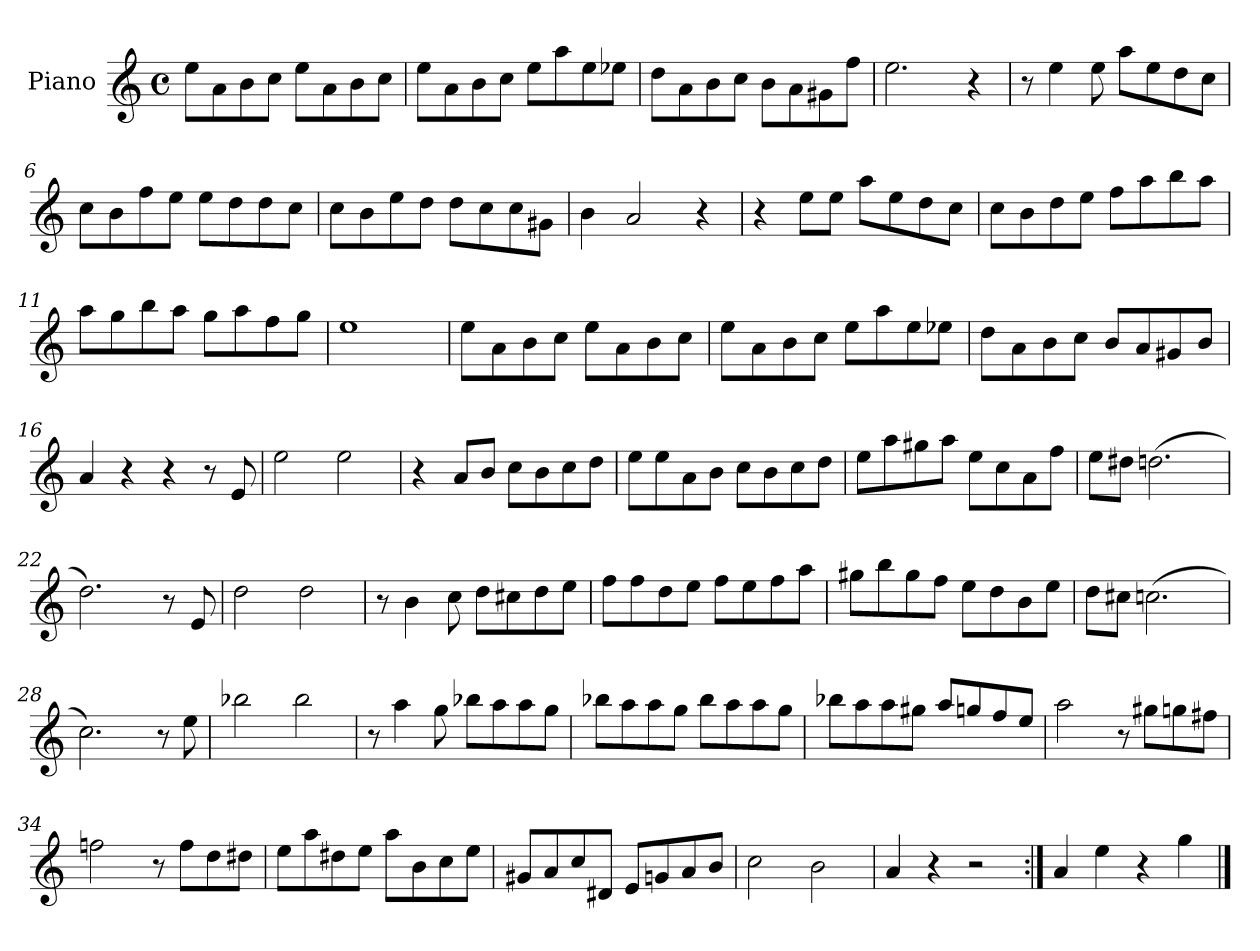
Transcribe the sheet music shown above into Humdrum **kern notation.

**kern
*part1
*staff1
*I"Piano
*I'Pno.
*clefG2
*k[]
*M4/4
*met(c)
=1
8ee\L
8a\
8b\
8cc\J
8ee\L
8a\
8b\
8cc\J
=2
8ee\L
8a\
8b\
8cc\J
8ee\L
8aa\
8ee\
8ee-X\J
=3
8dd\L
8a\
8b\
8cc\J
8b\L
8a\
8g#X\
8ff\J
=4
2.ee\
4r
=5
8r
4ee\
8ee\
8aa\L
8ee\
8dd\
8cc\J
!!LO:LB:g=z
=6
8cc\L
8b\
8ff\
8ee\J
8ee\L
8dd\
8dd\
8cc\J
=7
8cc\L
8b\
8ee\
8dd\J
8dd\L
8cc\
8cc\
8g#X\J
=8
4b\
2a/
4r
=9
4r
8ee\L
8ee\J
8aa\L
8ee\
8dd\
8cc\J
=10
8cc\L
8b\
8dd\
8ee\J
8ff\L
8aa\
8bb\
8aa\J
!!LO:LB:g=z
=11
8aa\L
8gg\
8bb\
8aa\J
8gg\L
8aa\
8ff\
8gg\J
=12
1ee
=13
8ee\L
8a\
8b\
8cc\J
8ee\L
8a\
8b\
8cc\J
=14
8ee\L
8a\
8b\
8cc\J
8ee\L
8aa\
8ee\
8ee-X\J
=15
8dd\L
8a\
8b\
8cc\J
8b/L
8a/
8g#X/
8b/J
!!LO:LB:g=z
=16
4a/
4r
4r
8r
8e/
=17
2ee\
2ee\
=18
4r
8a/L
8b/J
8cc\L
8b\
8cc\
8dd\J
=19
8ee\L
8ee\
8a\
8b\J
8cc\L
8b\
8cc\
8dd\J
=20
8ee\L
8aa\
8gg#X\
8aa\J
8ee\L
8cc\
8a\
8ff\J
!!LO:LB:g=z
=21
8ee\L
8dd#X\J
(>2.ddn\
=22
2.dd\)
8r
8e/
=23
2dd\
2dd\
=24
8r
4b\
8cc\
8dd\L
8cc#X\
8dd\
8ee\J
=25
8ff\L
8ff\
8dd\
8ee\J
8ff\L
8ee\
8ff\
8aa\J
!!LO:LB:g=z
=26
8gg#X\L
8bb\
8gg#\
8ff\J
8ee\L
8dd\
8b\
8ee\J
=27
8dd\L
8cc#X\J
(>2.ccn\
=28
2.cc\)
8r
8ee\
=29
2bb-X\
2bb-\
=30
8r
4aa\
8gg\
8bb-X\L
8aa\
8aa\
8gg\J
!!LO:LB:g=z
=31
8bb-X\L
8aa\
8aa\
8gg\J
8bb-\L
8aa\
8aa\
8gg\J
=32
8bb-X\L
8aa\
8aa\
8gg#X\J
8aa/L
8ggn/
8ff/
8ee/J
=33
2aa\
8r
8gg#X\L
8ggn\
8ff#X\J
=34
2ffn\
8r
8ff\L
8dd\
8dd#X\J
=35
8ee\L
8aa\
8dd#X\
8ee\J
8aa\L
8b\
8cc\
8ee\J
!!LO:LB:g=z
=36
8g#X/L
8a/
8cc/
8d#X/J
8e/L
8gn/
8a/
8b/J
=37
2cc\
2b\
=38
4a/
4r
2r
=39:|!
4a/
4ee\
4r
4gg\
==
*-
